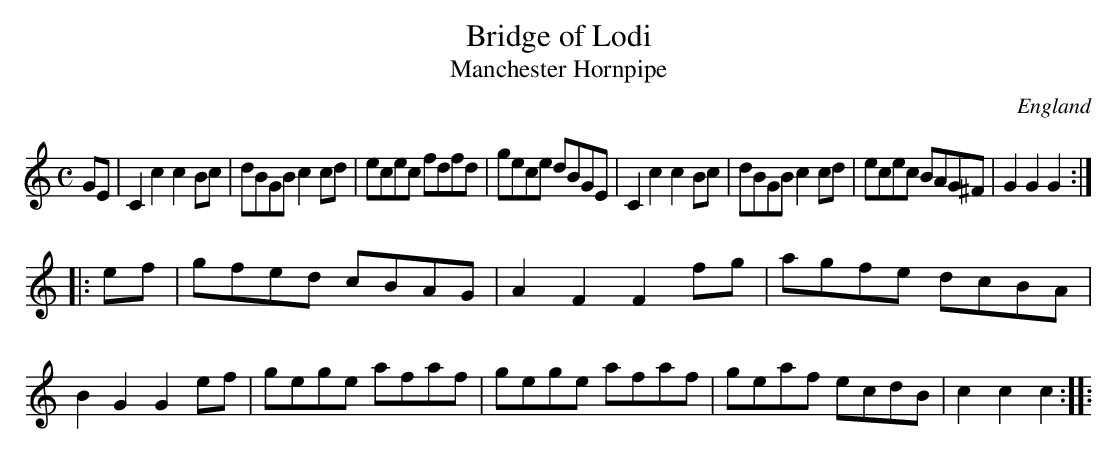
X:1
T:Bridge of Lodi
T:Manchester Hornpipe
L:1/8
M:C
O:England
K:C
GE |\
C2c2 c2Bc | dBGB c2cd | ecec fdfd | gece dBGE |\
C2c2 c2Bc | dBGB c2cd | ecec BAG^F | G2G2 G2 ::
ef | gfed cBAG | A2F2 F2fg | agfe dcBA | B2G2 G2 ef |\
gege afaf | gege afaf | geaf ecdB | c2c2 c2 ::
